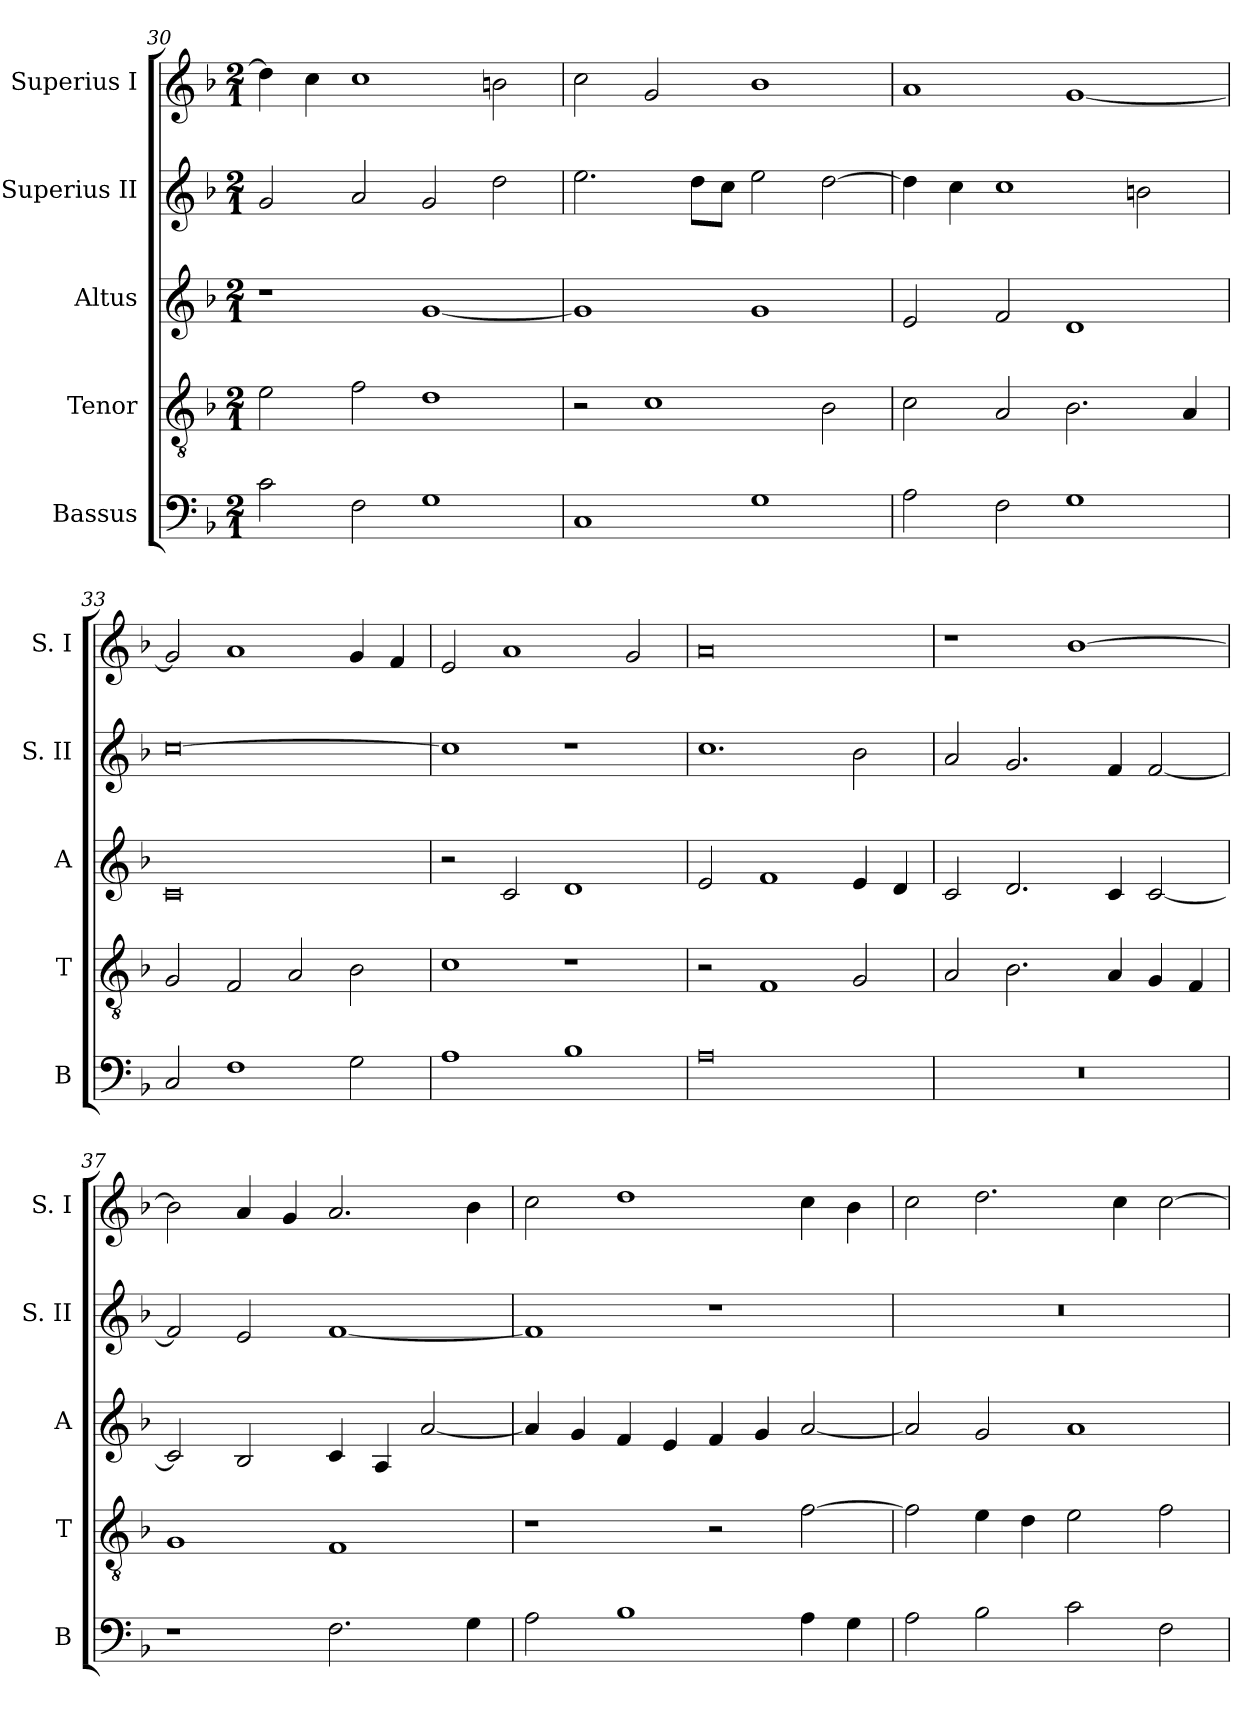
**kern	**kern	**kern	**kern	**kern
*part5	*part4	*part3	*part2	*part1
*staff5	*staff4	*staff3	*staff2	*staff1
*I"Bassus	*I"Tenor	*I"Altus	*I"Superius II	*I"Superius I
*I'B	*I'T	*I'A	*I'S. II	*I'S. I
*clefF4	*clefGv2	*clefG2	*clefG2	*clefG2
*k[b-]	*k[b-]	*k[b-]	*k[b-]	*k[b-]
*F:	*F:	*F:	*F:	*F:
*M2/1	*M2/1	*M2/1	*M2/1	*M2/1
=30	=30	=30	=30	=30
2c	2e	1r	2g	4dd]
.	.	.	.	4cc
2F	2f	.	2a	1cc
1G	1d	[1g	2g	.
.	.	.	2dd	2bn
=31	=31	=31	=31	=31
1C	2r	1g]	2.ee	2cc
.	1c	.	.	2g
.	.	.	8ddL	.
.	.	.	8ccJ	.
1G	.	1g	2ee	1b-
.	2B-	.	[2dd	.
=32	=32	=32	=32	=32
2A	2c	2e	4dd]	1a
.	.	.	4cc	.
2F	2A	2f	1cc	.
1G	2.B-	1d	.	[1g
.	.	.	2bn	.
.	4A	.	.	.
=33	=33	=33	=33	=33
2C	2G	0c	[0cc	2g]
1F	2F	.	.	1a
.	2A	.	.	.
2G	2B-	.	.	4g
.	.	.	.	4f
=34	=34	=34	=34	=34
1A	1c	2r	1cc]	2e
.	.	2c	.	1a
1B-	1r	1d	1r	.
.	.	.	.	2g
=35	=35	=35	=35	=35
0A	2r	2e	1.cc	0a
.	1F	1f	.	.
.	2G	4e	2b-	.
.	.	4d	.	.
=36	=36	=36	=36	=36
0r	2A	2c	2a	1r
.	2.B-	2.d	2.g	.
.	.	.	.	[1b-
.	4A	4c	4f	.
.	4G	[2c	[2f	.
.	4F	.	.	.
=37	=37	=37	=37	=37
1r	1G	2c]	2f]	2b-]
.	.	2B-	2e	4a
.	.	.	.	4g
2.F	1F	4c	[1f	2.a
.	.	4A	.	.
.	.	[2a	.	.
4G	.	.	.	4b-
=38	=38	=38	=38	=38
2A	1r	4a]	1f]	2cc
.	.	4g	.	.
1B-	.	4f	.	1dd
.	.	4e	.	.
.	2r	4f	1r	.
.	.	4g	.	.
4A	[2f	[2a	.	4cc
4G	.	.	.	4b-
=39	=39	=39	=39	=39
2A	2f]	2a]	0r	2cc
2B-	4e	2g	.	2.dd
.	4d	.	.	.
2c	2e	1a	.	.
.	.	.	.	4cc
2F	2f	.	.	[2cc
=	=	=	=	=
*-	*-	*-	*-	*-
